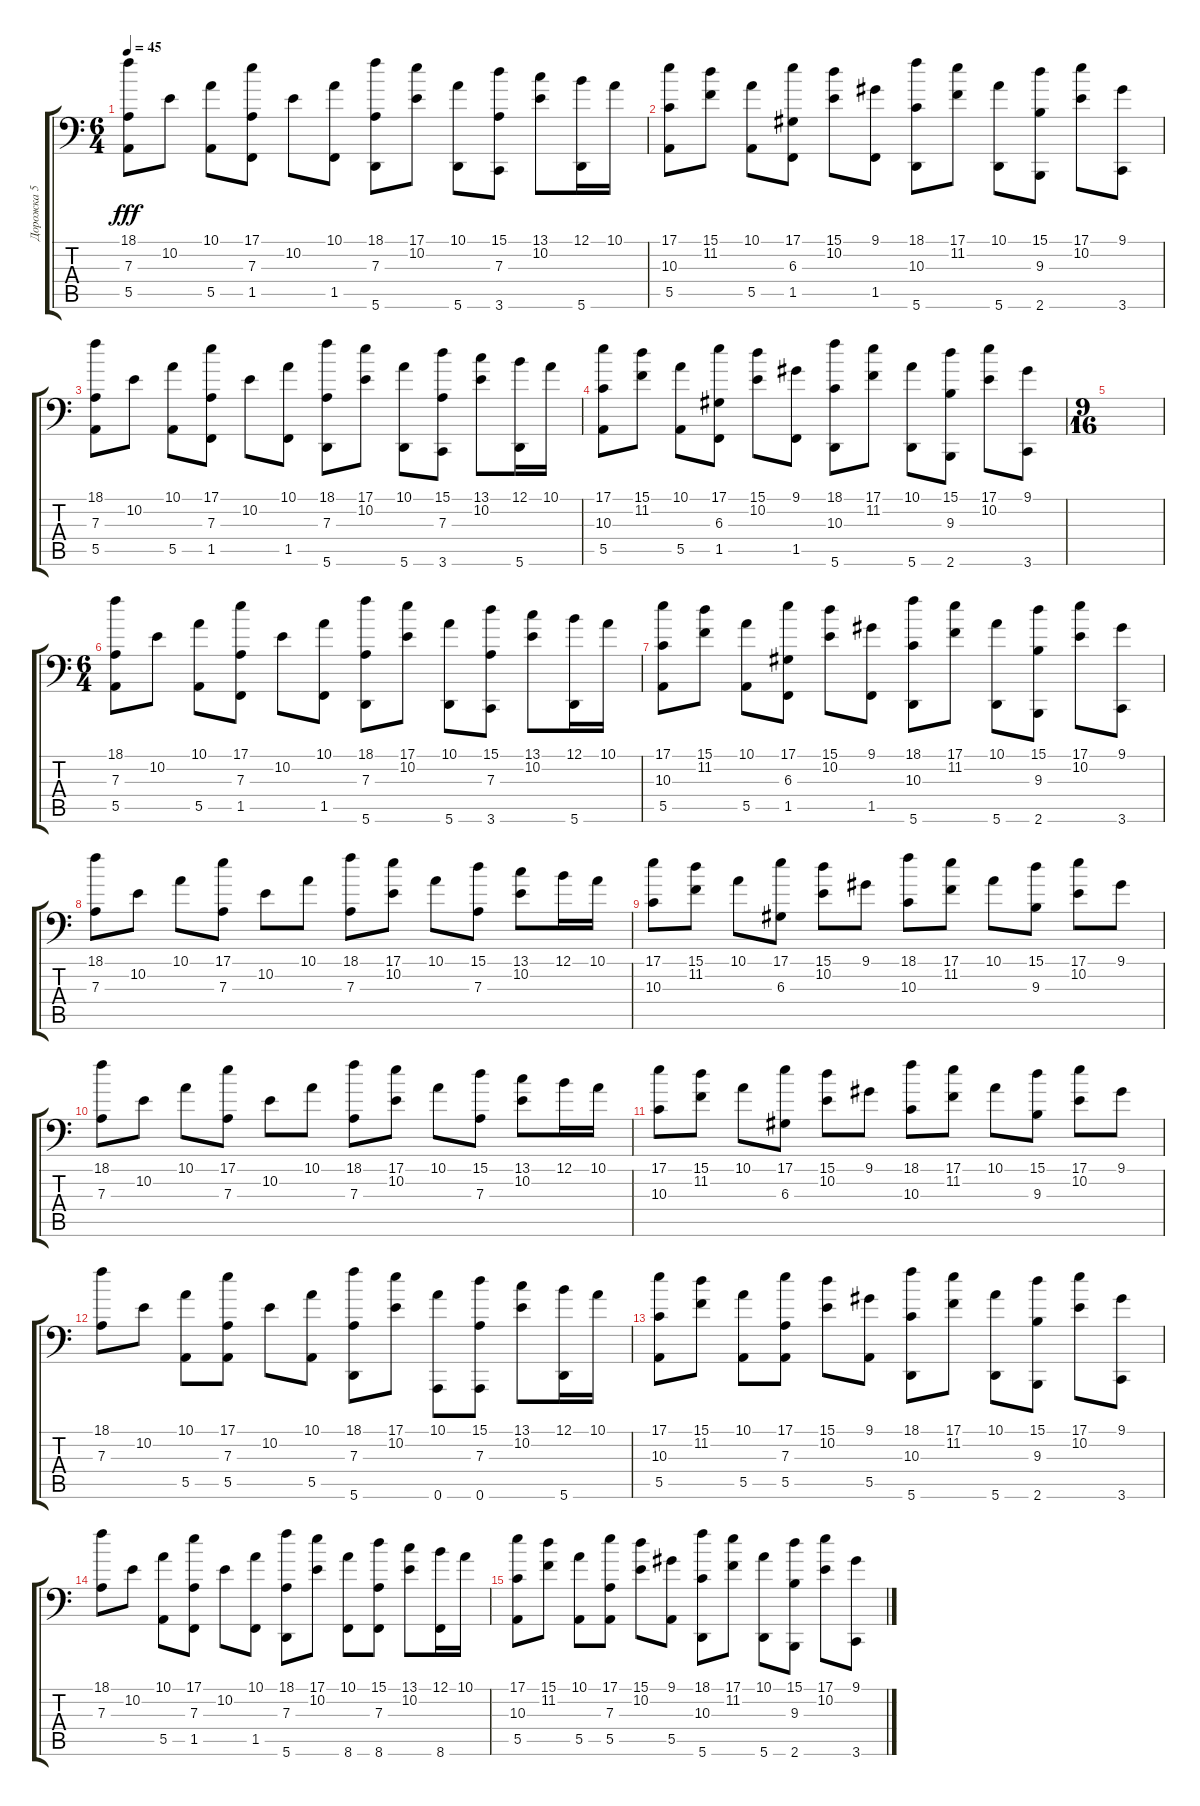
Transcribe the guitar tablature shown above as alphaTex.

\track ("Дорожка 5" "Дорожка 5") {instrument brightacousticpiano}
\staff {score tabs}
\tuning (B3 Gb3 D3 A2 E2 A1) {hide}
\ts (6 4)
\tempo 45
\clef f4
\ks c
(18.1 7.3 5.5).8{dy fff} 10.2.8 (10.1 5.5).8 (17.1 7.3 1.5).8 10.2.8 (10.1 1.5).8 (18.1 7.3 5.6).8 (17.1 10.2).8 (10.1 5.6).8 (15.1 7.3 3.6).8 (13.1 10.2).8 (12.1 5.6).16 10.1.16 |
(17.1 10.3 5.5).8 (15.1 11.2).8 (10.1 5.5).8 (17.1 6.3 1.5).8 (15.1 10.2).8 (9.1 1.5).8 (18.1 10.3 5.6).8 (17.1 11.2).8 (10.1 5.6).8 (15.1 9.3 2.6).8 (17.1 10.2).8 (9.1 3.6).8 |
(18.1 7.3 5.5).8 10.2.8 (10.1 5.5).8 (17.1 7.3 1.5).8 10.2.8 (10.1 1.5).8 (18.1 7.3 5.6).8 (17.1 10.2).8 (10.1 5.6).8 (15.1 7.3 3.6).8 (13.1 10.2).8 (12.1 5.6).16 10.1.16 |
(17.1 10.3 5.5).8 (15.1 11.2).8 (10.1 5.5).8 (17.1 6.3 1.5).8 (15.1 10.2).8 (9.1 1.5).8 (18.1 10.3 5.6).8 (17.1 11.2).8 (10.1 5.6).8 (15.1 9.3 2.6).8 (17.1 10.2).8 (9.1 3.6).8 |
\ts (9 16)
|
\ts (6 4)
(18.1 7.3 5.5).8 10.2.8 (10.1 5.5).8 (17.1 7.3 1.5).8 10.2.8 (10.1 1.5).8 (18.1 7.3 5.6).8 (17.1 10.2).8 (10.1 5.6).8 (15.1 7.3 3.6).8 (13.1 10.2).8 (12.1 5.6).16 10.1.16 |
(17.1 10.3 5.5).8 (15.1 11.2).8 (10.1 5.5).8 (17.1 6.3 1.5).8 (15.1 10.2).8 (9.1 1.5).8 (18.1 10.3 5.6).8 (17.1 11.2).8 (10.1 5.6).8 (15.1 9.3 2.6).8 (17.1 10.2).8 (9.1 3.6).8 |
(18.1 7.3).8{instrument lead1square} 10.2.8 10.1.8 (17.1 7.3).8 10.2.8 10.1.8 (18.1 7.3).8 (17.1 10.2).8 10.1.8 (15.1 7.3).8 (13.1 10.2).8 12.1.16 10.1.16 |
(17.1 10.3).8 (15.1 11.2).8 10.1.8 (17.1 6.3).8 (15.1 10.2).8 9.1.8 (18.1 10.3).8 (17.1 11.2).8 10.1.8 (15.1 9.3).8 (17.1 10.2).8 9.1.8 |
(18.1 7.3).8 10.2.8 10.1.8 (17.1 7.3).8 10.2.8 10.1.8 (18.1 7.3).8 (17.1 10.2).8 10.1.8 (15.1 7.3).8 (13.1 10.2).8 12.1.16 10.1.16 |
(17.1 10.3).8 (15.1 11.2).8 10.1.8 (17.1 6.3).8 (15.1 10.2).8 9.1.8 (18.1 10.3).8 (17.1 11.2).8 10.1.8 (15.1 9.3).8 (17.1 10.2).8 9.1.8 |
(18.1 7.3).8 10.2.8 (10.1 5.5).8 (17.1 7.3 5.5).8 10.2.8 (10.1 5.5).8 (18.1 7.3 5.6).8 (17.1 10.2).8 (10.1 0.6).8 (15.1 7.3 0.6).8 (13.1 10.2).8 (12.1 5.6).16 10.1.16 |
(17.1 10.3 5.5).8 (15.1 11.2).8 (10.1 5.5).8 (17.1 7.3 5.5).8 (15.1 10.2).8 (9.1 5.5).8 (18.1 10.3 5.6).8 (17.1 11.2).8 (10.1 5.6).8 (15.1 9.3 2.6).8 (17.1 10.2).8 (9.1 3.6).8 |
(18.1 7.3).8 10.2.8 (10.1 5.5).8 (17.1 7.3 1.5).8 10.2.8 (10.1 1.5).8 (18.1 7.3 5.6).8 (17.1 10.2).8 (10.1 8.6).8 (15.1 7.3 8.6).8 (13.1 10.2).8 (12.1 8.6).16 10.1.16 |
(17.1 10.3 5.5).8 (15.1 11.2).8 (10.1 5.5).8 (17.1 7.3 5.5).8 (15.1 10.2).8 (9.1 5.5).8 (18.1 10.3 5.6).8 (17.1 11.2).8 (10.1 5.6).8 (15.1 9.3 2.6).8 (17.1 10.2).8 (9.1 3.6).8
